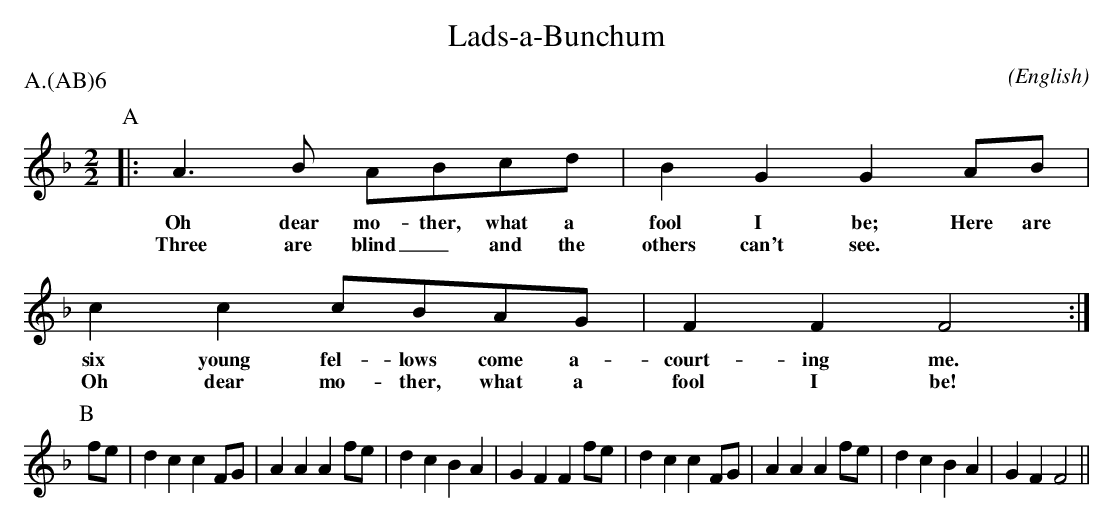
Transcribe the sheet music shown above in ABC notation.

X:1
T:Lads-a-Bunchum
M:2/2
C:
O:English
P:A.(AB)6
K:F
L:1/8
P:A
|:\
             A3    B    ABcd           | B2     G2    G2 \
w:           Oh    dear mo-ther, what a  fool   I     be;
w:           Three are  blind_ and the   others can't see.
   AB      | c2  c2     cBAG           | F2     F2    F4 :|
w: Here are  six young  fel-lows come a- court- ing   me.
w: **        Oh  dear   mo-ther, what a  fool   I     be!
P:B
   fe | d2 c2 c2 FG | A2 A2 A2 fe | d2 c2 B2 A2 | G2 F2 F2 \
   fe | d2 c2 c2 FG | A2 A2 A2 fe | d2 c2 B2 A2 | G2 F2 F4 ||
